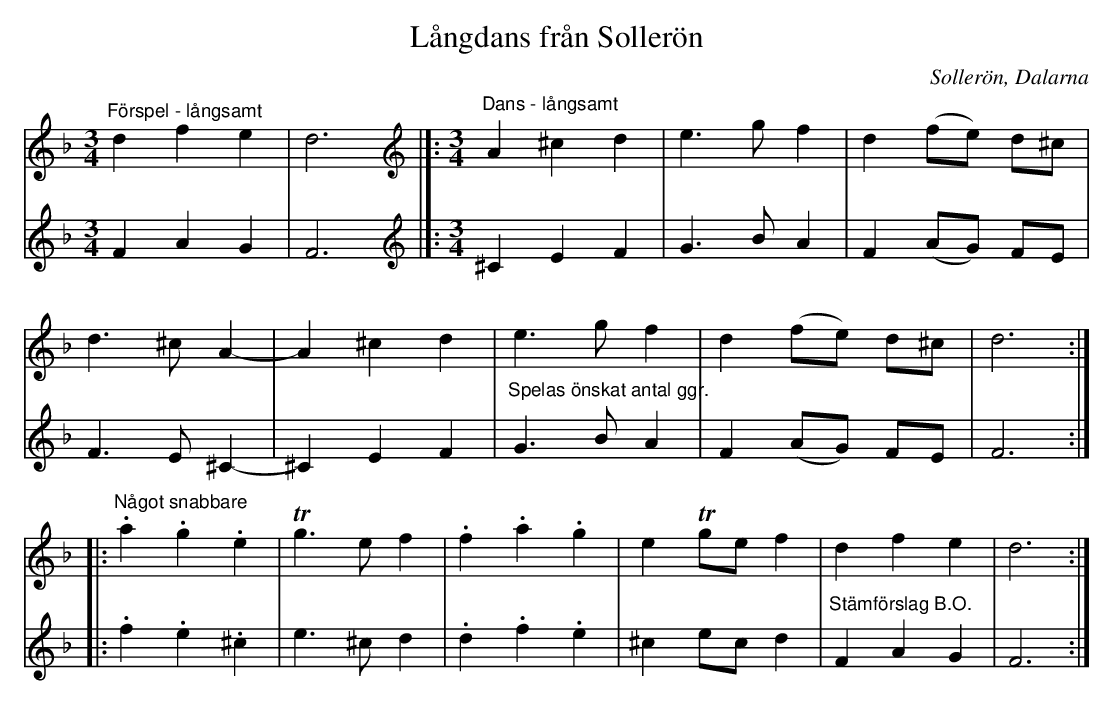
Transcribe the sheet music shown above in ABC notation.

X:1
T:Långdans från Sollerön
O:Sollerön, Dalarna
L:1/4
M:3/4
K:Dm
V:1
"^Förspel - långsamt" d f e | d3 |]:[K:F][M:3/4][K:treble]"^Dans - långsamt" A ^c d | e3/2 g/ f | d (f/e/) d/^c/ |
d3/2 ^c/ A- | A ^c d | e3/2 g/ f | d (f/e/) d/^c/ | d3 ::
"^Något snabbare" .a .g .e |T g3/2 e/ f | .f .a .g | eT g/e/ f | d f e | d3 :|
V:2
F A G | F3 |]:[K:F][M:3/4][K:treble] ^C E F | G3/2 B/ A | F (A/G/) F/E/ | F3/2 E/ ^C- | ^C E F |
"^Spelas önskat antal ggr." G3/2 B/ A | F (A/G/) F/E/ | F3 ::
.f .e .^c | e3/2 ^c/ d | .d .f .e | ^c e/c/ d | "^Stämförslag B.O." F A G | F3 :|
